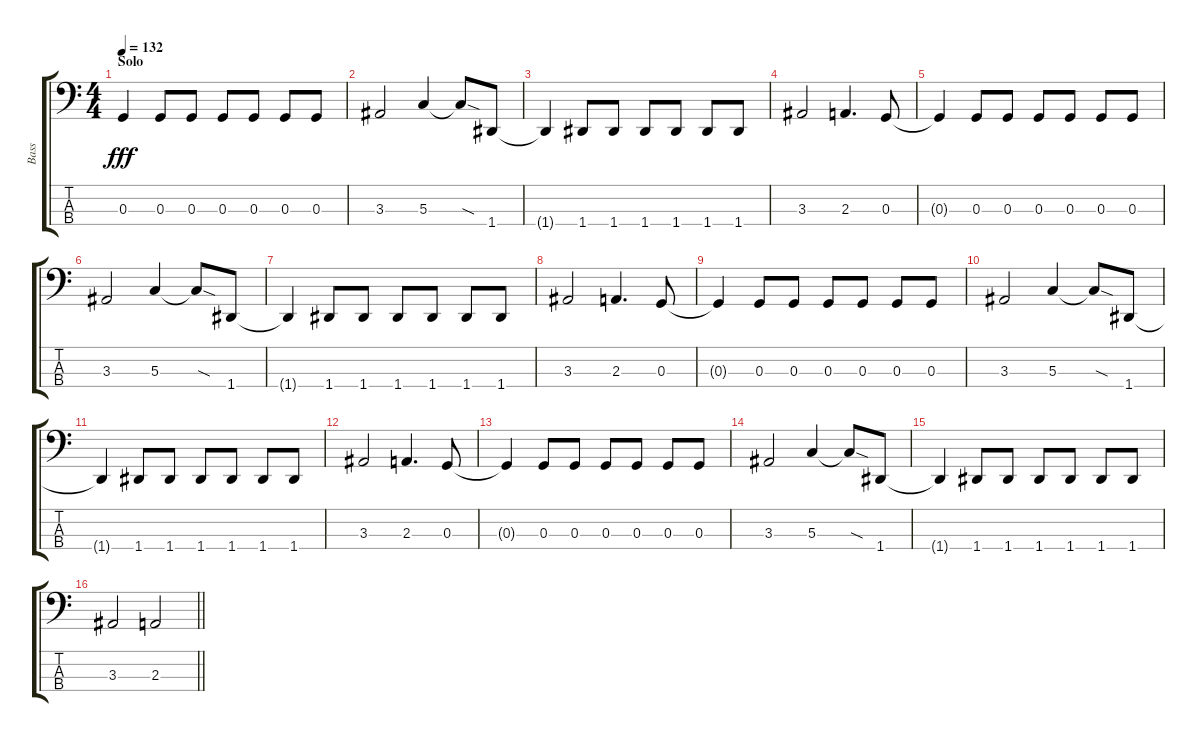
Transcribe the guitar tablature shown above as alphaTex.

\track ("Bass" "Bass") {instrument electricbasspick}
\staff {score tabs}
\tuning (F2 C2 G1 D1) {hide}
\ts (4 4)
\section ("" "Solo")
\tempo 132
\clef f4
\ks c
0.3.4{dy fff} 0.3.8 0.3.8 0.3.8 0.3.8 0.3.8 0.3.8 |
3.3.2 5.3.4 5.3{sod t}.8 1.4.8 |
1.4{t}.4 1.4.8 1.4.8 1.4.8 1.4.8 1.4.8 1.4.8 |
3.3.2 2.3.4{d} 0.3.8 |
0.3{t}.4 0.3.8 0.3.8 0.3.8 0.3.8 0.3.8 0.3.8 |
3.3.2 5.3.4 5.3{sod t}.8 1.4.8 |
1.4{t}.4 1.4.8 1.4.8 1.4.8 1.4.8 1.4.8 1.4.8 |
3.3.2 2.3.4{d} 0.3.8 |
0.3{t}.4 0.3.8 0.3.8 0.3.8 0.3.8 0.3.8 0.3.8 |
3.3.2 5.3.4 5.3{sod t}.8 1.4.8 |
1.4{t}.4 1.4.8 1.4.8 1.4.8 1.4.8 1.4.8 1.4.8 |
3.3.2 2.3.4{d} 0.3.8 |
0.3{t}.4 0.3.8 0.3.8 0.3.8 0.3.8 0.3.8 0.3.8 |
3.3.2 5.3.4 5.3{sod t}.8 1.4.8 |
1.4{t}.4 1.4.8 1.4.8 1.4.8 1.4.8 1.4.8 1.4.8 |
\barLineRight lightlight
3.3.2 2.3.2
